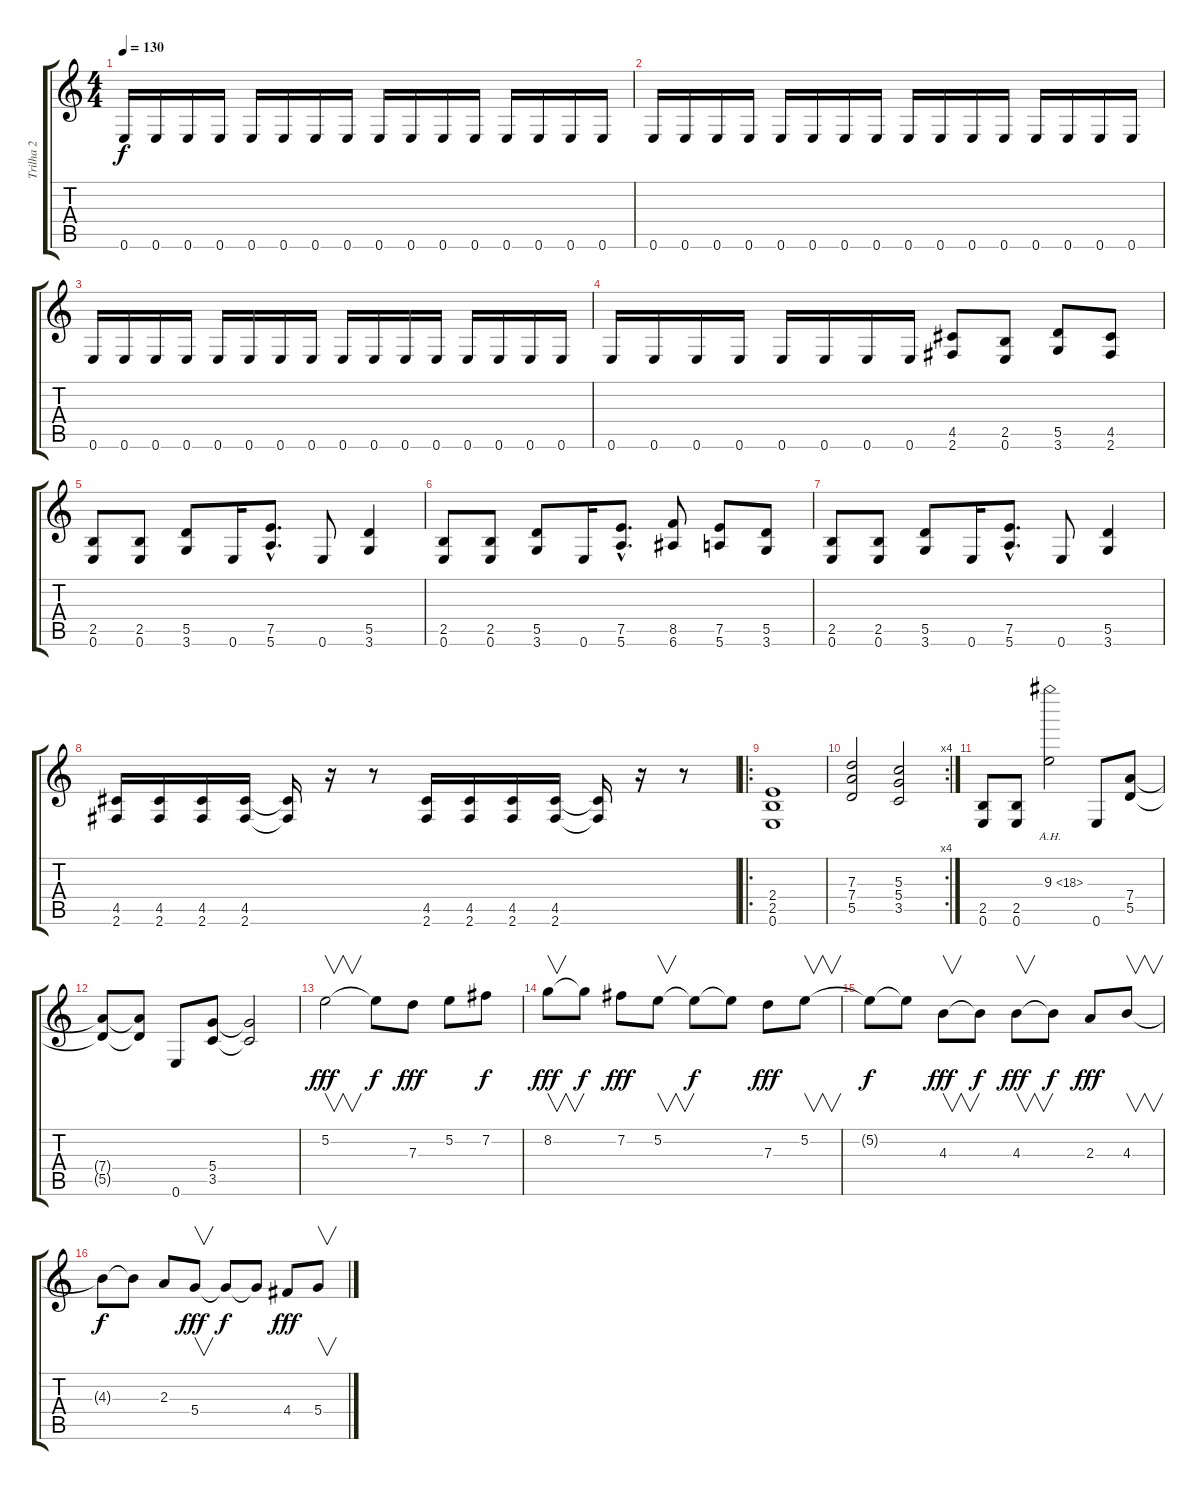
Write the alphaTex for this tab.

\track ("Trilha 2" "Trilha 2") {instrument distortionguitar}
\staff {score tabs}
\tuning (E4 B3 G3 D3 A2 E2) {hide}
\ts (4 4)
\tempo 130
\clef g2
\ks c
0.6.16{dy f} 0.6.16 0.6.16 0.6.16 0.6.16 0.6.16 0.6.16 0.6.16 0.6.16 0.6.16 0.6.16 0.6.16 0.6.16 0.6.16 0.6.16 0.6.16 |
0.6.16 0.6.16 0.6.16 0.6.16 0.6.16 0.6.16 0.6.16 0.6.16 0.6.16 0.6.16 0.6.16 0.6.16 0.6.16 0.6.16 0.6.16 0.6.16 |
0.6.16 0.6.16 0.6.16 0.6.16 0.6.16 0.6.16 0.6.16 0.6.16 0.6.16 0.6.16 0.6.16 0.6.16 0.6.16 0.6.16 0.6.16 0.6.16 |
0.6.16 0.6.16 0.6.16 0.6.16 0.6.16 0.6.16 0.6.16 0.6.16 (4.5 2.6).8 (2.5 0.6).8 (5.5 3.6).8 (4.5 2.6).8 |
(2.5 0.6).8 (2.5 0.6).8 (5.5 3.6).8 0.6.16 (7.5{hac} 5.6{hac}).8{d} 0.6.8 (5.5 3.6).4 |
(2.5 0.6).8 (2.5 0.6).8 (5.5 3.6).8 0.6.16 (7.5{hac} 5.6{hac}).8{d} (8.5 6.6).8 (7.5 5.6).8 (5.5 3.6).8 |
(2.5 0.6).8 (2.5 0.6).8 (5.5 3.6).8 0.6.16 (7.5{hac} 5.6{hac}).8{d} 0.6.8 (5.5 3.6).4 |
(4.5 2.6).16 (4.5 2.6).16 (4.5 2.6).16 (4.5 2.6).16 (4.5{t} 2.6{t}).16 r.16 r.8 (4.5 2.6).16 (4.5 2.6).16 (4.5 2.6).16 (4.5 2.6).16 (4.5{t} 2.6{t}).16 r.16 r.8 |
\ro
(2.4 2.5 0.6).1 |
\rc 4
(7.3 7.4 5.5).2 (5.3 5.4 3.5).2 |
(2.5 0.6).8 (2.5 0.6).8 9.3{ah 9}.2 0.6.8 (7.4 5.5).8 |
(7.4{t} 5.5{t}).8 (7.4{t} 5.5{t}).8 0.6.8 (5.4 3.5).8 (5.4{t} 3.5{t}).2 |
5.2.2{v dy fff} 5.2{t}.8{dy f} 7.3.8{dy fff} 5.2.8 7.2.8{dy f} |
8.2.8{v dy fff} 8.2{t}.8{dy f} 7.2.8{dy fff} 5.2.8{v} 5.2{t}.8{dy f} 5.2{t}.8 7.3.8{dy fff} 5.2.8{v} |
5.2{t}.8{dy f} 5.2{t}.8 4.3.8{v dy fff} 4.3{t}.8{dy f} 4.3.8{v dy fff} 4.3{t}.8{dy f} 2.3.8{dy fff} 4.3.8{v} |
4.3{t}.8{dy f} 4.3{t}.8 2.3.8 5.4.8{v dy fff} 5.4{t}.8{dy f} 5.4{t}.8 4.4.8{dy fff} 5.4.8{v}
